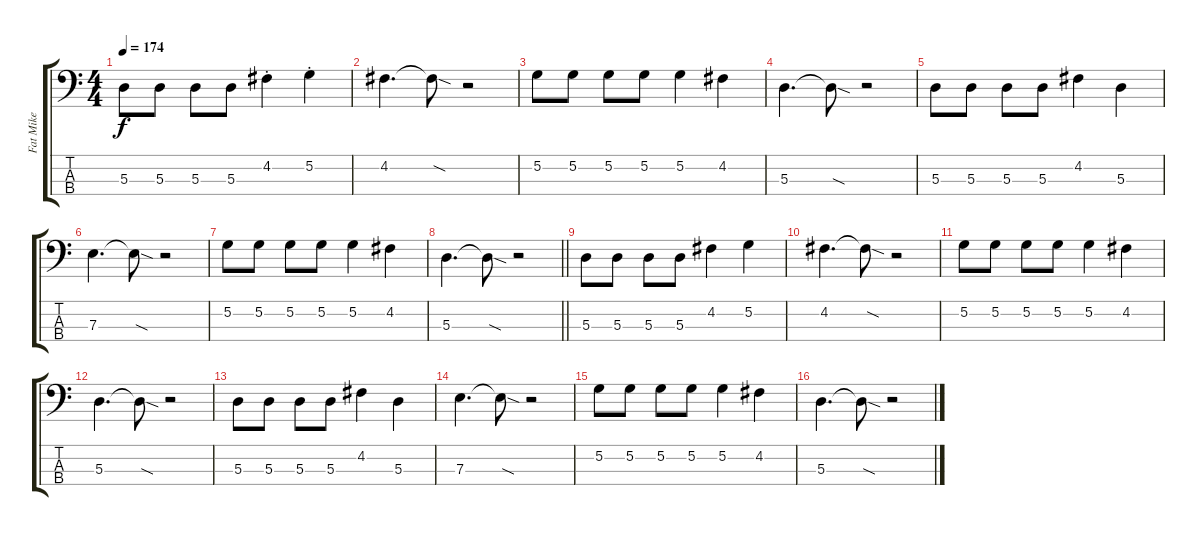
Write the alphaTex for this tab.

\track ("Fat Mike" "Fat Mike") {instrument electricbasspick}
\staff {score tabs}
\tuning (G2 D2 A1 E1) {hide}
\ts (4 4)
\tempo 174
\clef f4
\ks c
5.3.8{dy f} 5.3.8 5.3.8 5.3.8 4.2{st}.4 5.2{st}.4 |
4.2.4{d} 4.2{sod t}.8 r.2 |
5.2.8 5.2.8 5.2.8 5.2.8 5.2.4 4.2.4 |
5.3.4{d} 5.3{sod t}.8 r.2 |
5.3.8 5.3.8 5.3.8 5.3.8 4.2.4 5.3.4 |
7.3.4{d} 7.3{sod t}.8 r.2 |
5.2.8 5.2.8 5.2.8 5.2.8 5.2.4 4.2.4 |
\barLineRight lightlight
5.3.4{d} 5.3{sod t}.8 r.2 |
\section ("" "")
5.3.8 5.3.8 5.3.8 5.3.8 4.2.4 5.2.4 |
4.2.4{d} 4.2{sod t}.8 r.2 |
5.2.8 5.2.8 5.2.8 5.2.8 5.2.4 4.2.4 |
5.3.4{d} 5.3{sod t}.8 r.2 |
5.3.8 5.3.8 5.3.8 5.3.8 4.2.4 5.3.4 |
7.3.4{d} 7.3{sod t}.8 r.2 |
5.2.8 5.2.8 5.2.8 5.2.8 5.2.4 4.2.4 |
5.3.4{d} 5.3{sod t}.8 r.2
